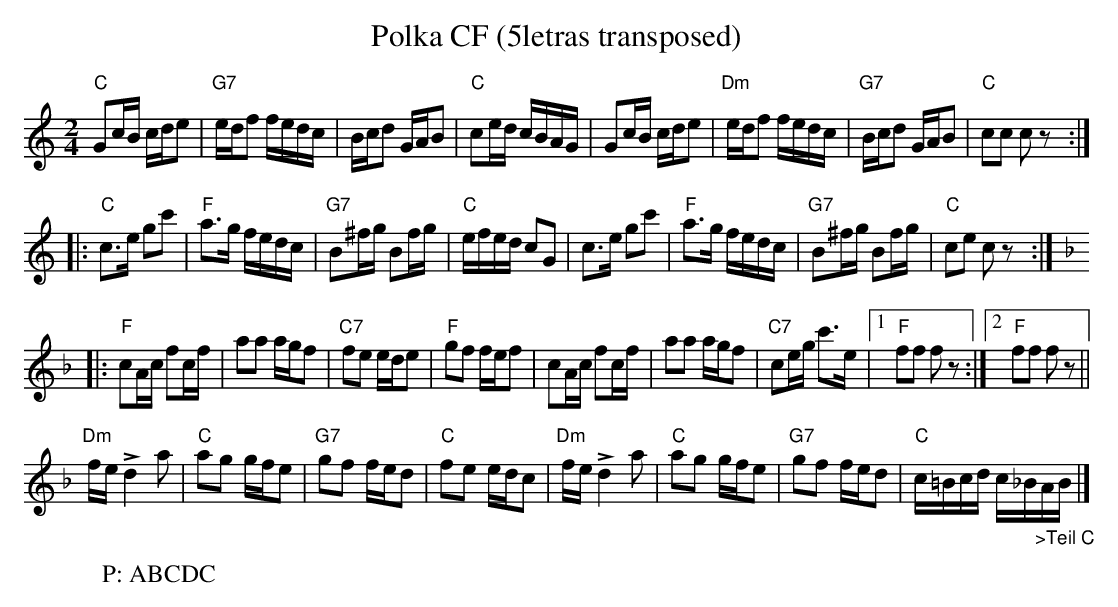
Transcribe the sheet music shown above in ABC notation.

X:1
T: Polka CF (5letras transposed)
M:2/4
L:1/16
K:C transpose=3 %%MIDI gchordon
"C"G2cB cde2 | "G7"edf2 fedc | Bcd2 GAB2 | "C"c2ed cBAG | G2cB cde2 | "Dm"edf2 fedc | "G7"Bcd2 GAB2 | "C"c2c2 c2z2 ::
"C"c3e g2c'2 | "F"a3g fedc | "G7"B2^fg B2fg | "C"efed c2G2 | c3e g2c'2 | "F"a3g fedc | "G7"B2^fg B2fg | "C"c2e2 c2z2 :: [K:F]
"F"c2Ac f2cf | a2a2 agf2 | "C7"f2e2 ede2 | "F"g2f2 fef2 | c2Ac f2cf | a2a2 agf2 | "C7"c2eg c'3e |1 "F"f2f2 f2z2 :|2 "F"f2f2 f2z2 ||
"Dm"fe !>!d4a2 | "C"a2g2 gfe2 | "G7"g2f2 fed2 | "C"f2e2 edc2 | "Dm"fe !>!d4a2 | "C"a2g2 gfe2 | "G7"g2f2 fed2 | "C"c=Bcd c_B"_>Teil C"AB |]
W: P: ABCDC
